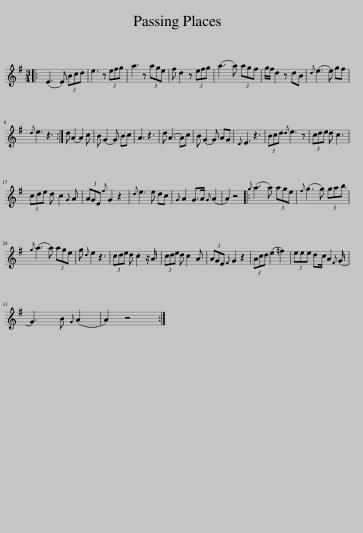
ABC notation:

X:1
L:1/8
M:3/4
I:linebreak $
K:G
V:1 treble
V:1
|: (E3 E) (3Bcd | e3 z (3efg | a3 z (3age | f d2 z (3efg | (a3 a) (3agf | %5
 g/f/ d2 z dB |{d} (e3 e) gf |${d} e3 z3 :| d (A2 A2) c | B (G2 G) Bc | %10
 A3 z3 | d (A3 A)c | B (G2 G) AG |{D} E3 z3 | (3Bcd{d} e3 z | %15
 (3cde d c3 |$ (3cde d c2{G} A | (3AGE{f} G2 z2 |{d} e3 e dc |{G} A2 G>A{G} (A2 | %20
 A2) z4 |:{g} (a3 a) (3age |{f} (g3 g) (3gab |${g} (a3 a) (3age | g{d} e2 z3 | %25
 (3cde d .c2 z/ A/ | (3cde d c2 A | (3AGE{F} G2 z2 | (3Acd (e2 =f2) | (3eee dc/ A2{F} (G/ |$ %30
 G3) B{G} (A2 | A2) z4 :| %32
